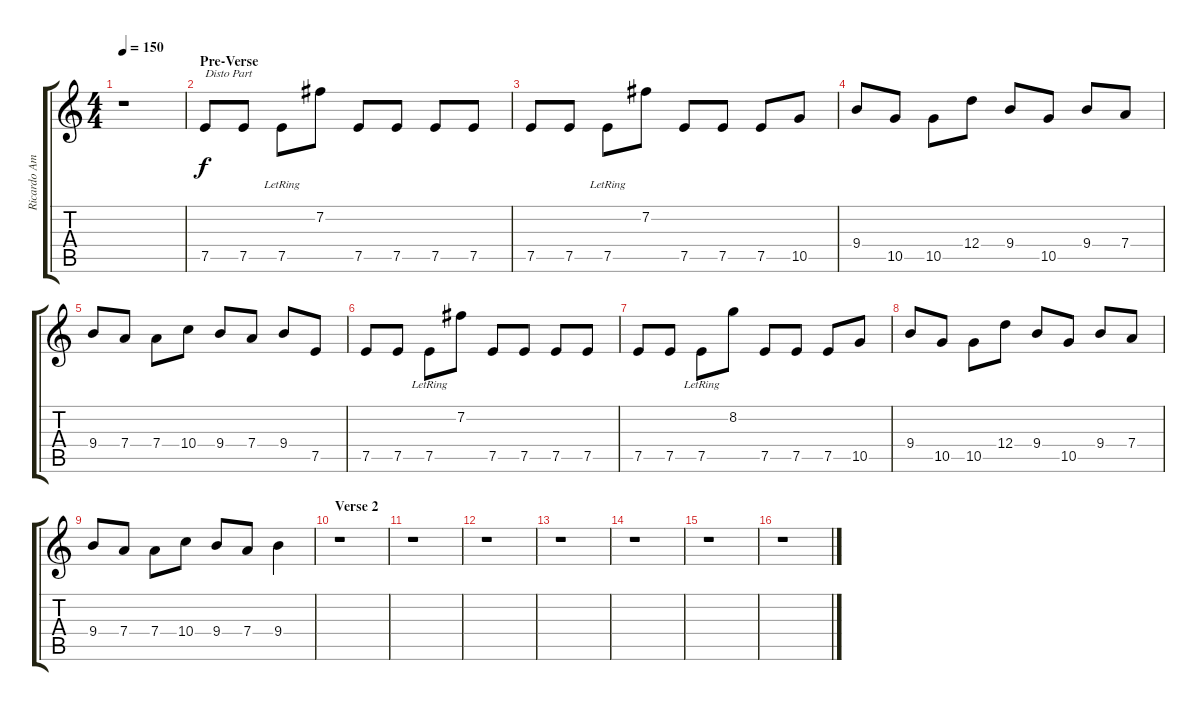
\track ("Ricardo Amorim (Electric Guitar3)" "Ricardo Am") {instrument overdrivenguitar}
\staff {score tabs}
\tuning (E4 B3 G3 D3 A2 E2) {hide}
\ts (4 4)
\tempo 150
\clef g2
\ks c
r.1{dy f} |
\section ("" "Pre-Verse")
7.5.8{txt "Disto Part" volume 13 instrument overdrivenguitar} 7.5.8 7.5{lr}.8 7.2.8 7.5.8 7.5.8 7.5.8 7.5.8 |
7.5.8 7.5.8 7.5{lr}.8 7.2.8 7.5.8 7.5.8 7.5.8 10.5.8 |
9.4.8 10.5.8 10.5.8 12.4.8 9.4.8 10.5.8 9.4.8 7.4.8 |
9.4.8 7.4.8 7.4.8 10.4.8 9.4.8 7.4.8 9.4.8 7.5.8 |
7.5.8 7.5.8 7.5{lr}.8 7.2.8 7.5.8 7.5.8 7.5.8 7.5.8 |
7.5.8 7.5.8 7.5{lr}.8 8.2.8 7.5.8 7.5.8 7.5.8 10.5.8 |
9.4.8 10.5.8 10.5.8 12.4.8 9.4.8 10.5.8 9.4.8 7.4.8 |
9.4.8 7.4.8 7.4.8 10.4.8 9.4.8 7.4.8 9.4.4 |
\section ("" "Verse 2")
r.1 |
r.1 |
r.1 |
r.1 |
r.1 |
r.1 |
r.1
